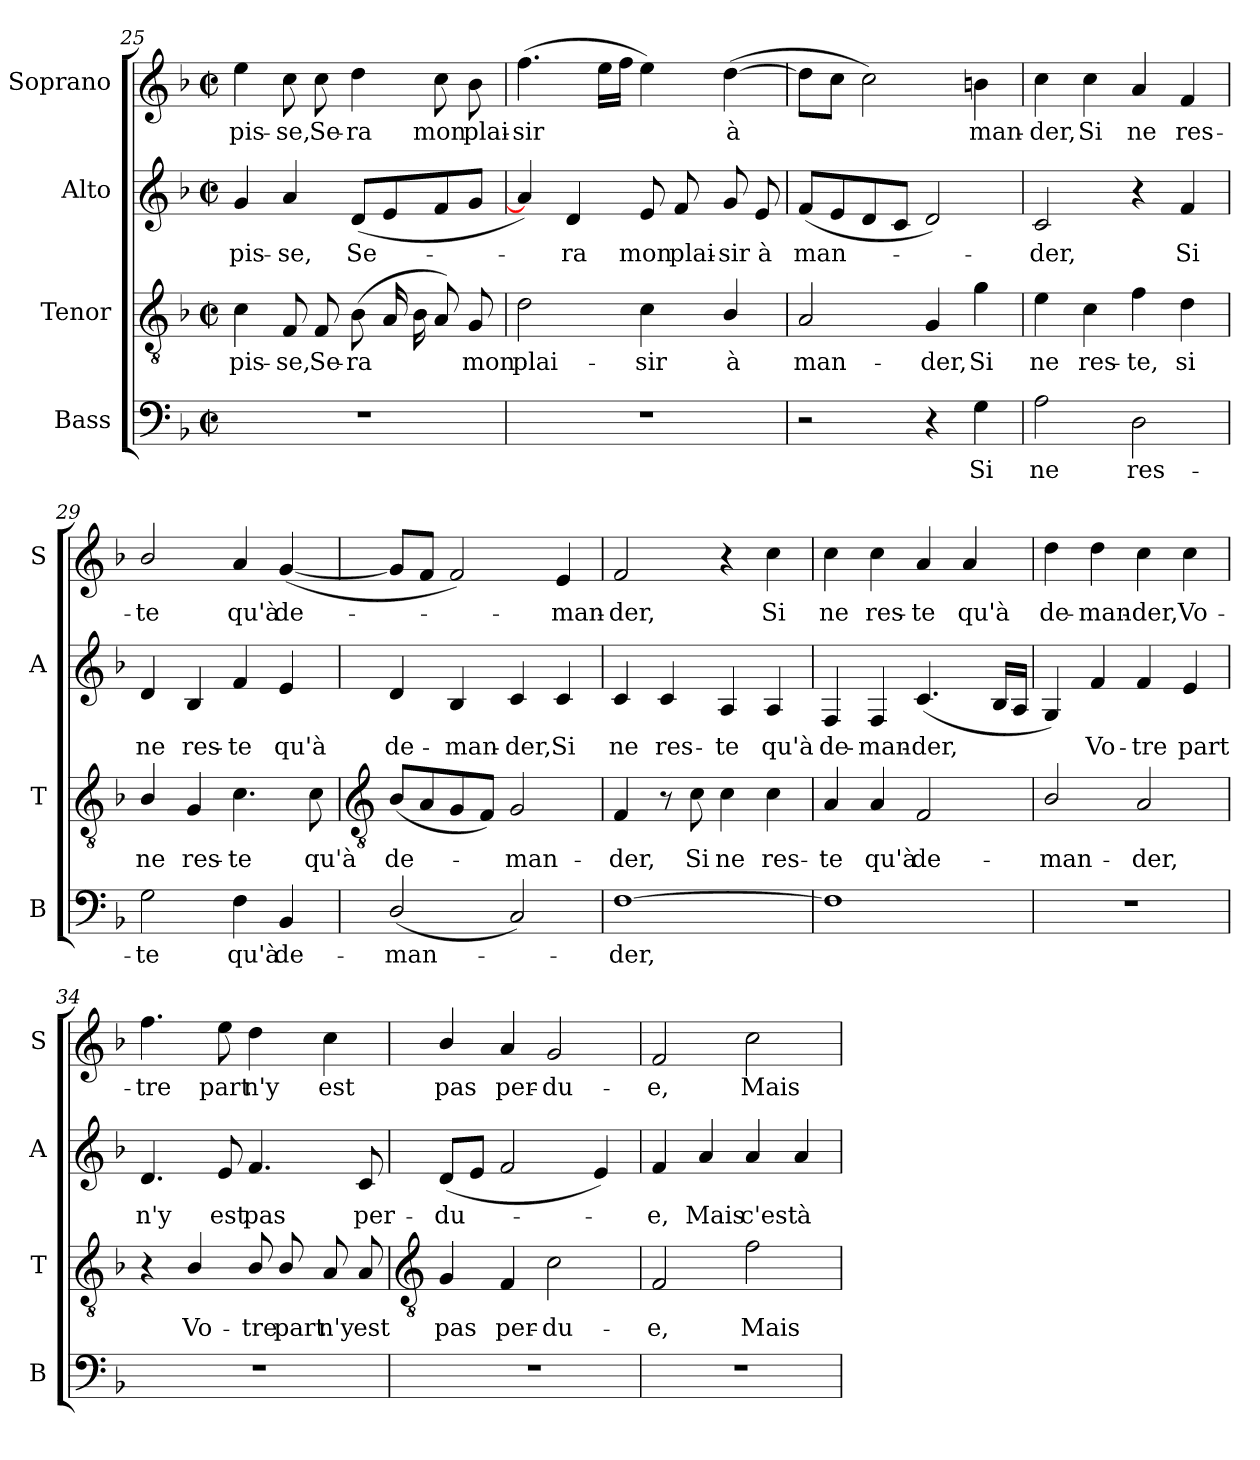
**kern	**text	**kern	**text	**kern	**text	**kern	**text
*part4	*part4	*part3	*part3	*part2	*part2	*part1	*part1
*staff4	*staff4	*staff3	*staff3	*staff2	*staff2	*staff1	*staff1
*I"Bass	*	*I"Tenor	*	*I"Alto	*	*I"Soprano	*
*I'B	*	*I'T	*	*I'A	*	*I'S	*
!!LO:LB:g=z
*clefF4	*	*clefGv2	*	*clefG2	*	*clefG2	*
*k[b-]	*	*k[b-]	*	*k[b-]	*	*k[b-]	*
*F:	*	*F:	*	*F:	*	*F:	*
*M2/2	*	*M2/2	*	*M2/2	*	*M2/2	*
*met(c|)	*	*met(c|)	*	*met(c|)	*	*met(c|)	*
=25	=25	=25	=25	=25	=25	=25	=25
!	!	!	!LO:LY:b	!	!LO:LY:b	!	!LO:LY:b
1r	.	4c	pis-	4g	pis-	4ee	pis-
!	!	!	!LO:LY:b	!	!LO:LY:b	!	!LO:LY:b
.	.	8F	-se,	4a	-se,	8cc	-se,
!	!	!	!LO:LY:b	!	!	!	!LO:LY:b
.	.	8F	Se-	.	.	8cc	Se-
!	!	!	!LO:LY:b	!	!LO:LY:b	!	!LO:LY:b
.	.	(<8B-L	-ra	(<8dL	Se-	4dd	-ra
.	.	16AL	.	8e	.	.	.
.	.	16B-	.	.	.	.	.
!	!	!	!	!	!	!	!LO:LY:b
.	.	8AJ)	.	8f	.	8cc	mon
!	!	!	!LO:LY:b	!	!	!	!LO:LY:b
.	.	8G	mon	8gJ	.	8b-	plai-
=26	=26	=26	=26	=26	=26	=26	=26
!	!	!	!LO:LY:b	!	!	!	!LO:LY:b
1r	.	2d	plai-	4a])	.	(>4.ff	-sir
!	!	!	!	!	!LO:LY:b	!	!
.	.	.	.	4d	ra	.	.
.	.	.	.	.	.	16eeLL	.
.	.	.	.	.	.	16ffJJ	.
!	!	!	!LO:LY:b	!	!LO:LY:b	!	!
.	.	4c	-sir	8e	mon	4ee)	.
!	!	!	!	!	!LO:LY:b	!	!
.	.	.	.	8f	plai-	.	.
!	!	!	!LO:LY:b	!	!LO:LY:b	!	!LO:LY:b
.	.	4B-/	à	8g	-sir	(>[4dd	à
!	!	!	!	!	!LO:LY:b	!	!
.	.	.	.	8e	à	.	.
=27	=27	=27	=27	=27	=27	=27	=27
!	!	!	!LO:LY:b	!	!LO:LY:b	!	!
2r	.	2A	man-	(<8fL	man-	8ddL]	.
.	.	.	.	8e	.	8ccJ	.
.	.	.	.	8d	.	2cc)	.
.	.	.	.	8cJ	.	.	.
!	!	!	!LO:LY:b	!	!	!	!
4r	.	4G	-der,	2d)	.	.	.
!	!LO:LY:b	!	!LO:LY:b	!	!	!	!LO:LY:b
4G	Si	4g	Si	.	.	4bn	man-
=28	=28	=28	=28	=28	=28	=28	=28
!	!LO:LY:b	!	!LO:LY:b	!	!LO:LY:b	!	!LO:LY:b
2A	ne	4e	ne	2c	der,	4cc	-der,
!	!	!	!LO:LY:b	!	!	!	!LO:LY:b
.	.	4c	res-	.	.	4cc	Si
!	!LO:LY:b	!	!LO:LY:b	!	!	!	!LO:LY:b
2D	res-	4f	-te,	4r	.	4a	ne
!	!	!	!LO:LY:b	!	!LO:LY:b	!	!LO:LY:b
.	.	4d	si	4f	Si	4f	res-
=29	=29	=29	=29	=29	=29	=29	=29
!	!LO:LY:b	!	!LO:LY:b	!	!LO:LY:b	!	!LO:LY:b
2G	-te	4B-/	ne	4d	ne	2b-/	-te
!	!	!	!LO:LY:b	!	!LO:LY:b	!	!
.	.	4G	res-	4B-	res-	.	.
!	!LO:LY:b	!	!LO:LY:b	!	!LO:LY:b	!	!LO:LY:b
4F	qu'à	4.c	-te	4f	-te	4a	qu'à
!	!LO:LY:b	!	!	!	!LO:LY:b	!	!LO:LY:b
4BB-	de-	.	.	4e	qu'à	(<[4g	de-
!	!	!	!LO:LY:b	!	!	!	!
.	.	8c	qu'à	.	.	.	.
!!LO:LB:g=z
=30	=30	=30	=30	=30	=30	=30	=30
*	*	*clefGv2	*	*	*	*	*
!	!LO:LY:b	!	!LO:LY:b	!	!LO:LY:b	!	!
(<2D/	-man-	(<8B-L	de-	4d	de-	8gL]	.
.	.	8A	.	.	.	8fJ	.
!	!	!	!	!	!LO:LY:b	!	!
.	.	8G	.	4B-	-man-	2f)	.
.	.	8FJ)	.	.	.	.	.
!	!	!	!LO:LY:b	!	!LO:LY:b	!	!
2C)	.	2G	man-	4c	-der,	.	.
!	!	!	!	!	!LO:LY:b	!	!LO:LY:b
.	.	.	.	4c	Si	4e	man-
=31	=31	=31	=31	=31	=31	=31	=31
!	!LO:LY:b	!	!LO:LY:b	!	!LO:LY:b	!	!LO:LY:b
[1F	der,	4F	-der,	4c	ne	2f	-der,
!	!	!	!	!	!LO:LY:b	!	!
.	.	8r	.	4c	res-	.	.
!	!	!	!LO:LY:b	!	!	!	!
.	.	8c	Si	.	.	.	.
!	!	!	!LO:LY:b	!	!LO:LY:b	!	!
.	.	4c	ne	4A	-te	4r	.
!	!	!	!LO:LY:b	!	!LO:LY:b	!	!LO:LY:b
.	.	4c	res-	4A	qu'à	4cc	Si
=32	=32	=32	=32	=32	=32	=32	=32
!	!	!	!LO:LY:b	!	!LO:LY:b	!	!LO:LY:b
1F]	.	4A	-te	4F	de-	4cc	ne
!	!	!	!LO:LY:b	!	!LO:LY:b	!	!LO:LY:b
.	.	4A	qu'à	4F	-man-	4cc	res-
!	!	!	!LO:LY:b	!	!LO:LY:b	!	!LO:LY:b
.	.	2F	de-	(<4.c	-der,	4a	-te
!	!	!	!	!	!	!	!LO:LY:b
.	.	.	.	.	.	4a	qu'à
.	.	.	.	16B-LL	.	.	.
.	.	.	.	16AJJ	.	.	.
=33	=33	=33	=33	=33	=33	=33	=33
!	!	!	!LO:LY:b	!	!	!	!LO:LY:b
1r	.	2B-/	-man-	4G)	.	4dd	de-
!	!	!	!	!	!LO:LY:b	!	!LO:LY:b
.	.	.	.	4f	Vo-	4dd	-man-
!	!	!	!LO:LY:b	!	!LO:LY:b	!	!LO:LY:b
.	.	2A	-der,	4f	-tre	4cc	-der,
!	!	!	!	!	!LO:LY:b	!	!LO:LY:b
.	.	.	.	4e	part	4cc	Vo-
=34	=34	=34	=34	=34	=34	=34	=34
!	!	!	!	!	!LO:LY:b	!	!LO:LY:b
1r	.	4r	.	4.d	n'y	4.ff	-tre
!	!	!	!LO:LY:b	!	!	!	!
.	.	4B-/	Vo-	.	.	.	.
!	!	!	!	!	!LO:LY:b	!	!LO:LY:b
.	.	.	.	8e	est	8ee	part
!	!	!	!LO:LY:b	!	!LO:LY:b	!	!LO:LY:b
.	.	8B-/	-tre	4.f	pas	4dd	n'y
!	!	!	!LO:LY:b	!	!	!	!
.	.	8B-/	part	.	.	.	.
!	!	!	!LO:LY:b	!	!	!	!LO:LY:b
.	.	8A	n'y	.	.	4cc	est
!	!	!	!LO:LY:b	!	!LO:LY:b	!	!
.	.	8A	est	8c	per-	.	.
!!LO:LB:g=z
=35	=35	=35	=35	=35	=35	=35	=35
*	*	*clefGv2	*	*	*	*	*
!	!	!	!LO:LY:b	!	!LO:LY:b	!	!LO:LY:b
1r	.	4G	pas	(<8dL	-du-	4b-/	pas
.	.	.	.	8eJ	.	.	.
!	!	!	!LO:LY:b	!	!	!	!LO:LY:b
.	.	4F	per-	2f	.	4a	per-
!	!	!	!LO:LY:b	!	!	!	!LO:LY:b
.	.	2c	-du-	.	.	2g	-du-
.	.	.	.	4e)	.	.	.
=36	=36	=36	=36	=36	=36	=36	=36
!	!	!	!LO:LY:b	!	!LO:LY:b	!	!LO:LY:b
1r	.	2F	-e,	4f	e,	2f	-e,
!	!	!	!	!	!LO:LY:b	!	!
.	.	.	.	4a	Mais	.	.
!	!	!	!LO:LY:b	!	!LO:LY:b	!	!LO:LY:b
.	.	2f	Mais	4a	c'est	2cc	Mais
!	!	!	!	!	!LO:LY:b	!	!
.	.	.	.	4a	à	.	.
=	=	=	=	=	=	=	=
*-	*-	*-	*-	*-	*-	*-	*-
